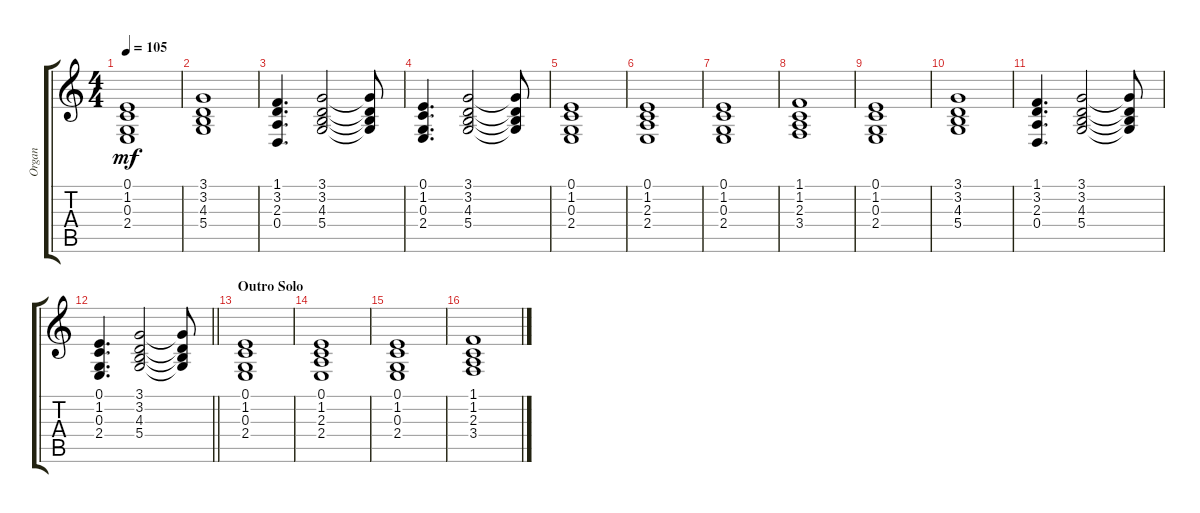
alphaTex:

\track ("Organ" "Organ") {instrument fx8scifi}
\staff {score tabs}
\tuning (E4 B3 G3 D3 A2 E2) {hide}
\ts (4 4)
\tempo 105
\clef g2
\ks c
(0.1 1.2 0.3 2.4).1{dy mf} |
(3.1 3.2 4.3 5.4).1 |
(1.1 3.2 2.3 0.4).4{d} (3.1 3.2 4.3 5.4).2 (3.1{t} 3.2{t} 4.3{t} 5.4{t}).8 |
(0.1 1.2 0.3 2.4).4{d} (3.1 3.2 4.3 5.4).2 (3.1{t} 3.2{t} 4.3{t} 5.4{t}).8 |
(0.1 1.2 0.3 2.4).1 |
(0.1 1.2 2.3 2.4).1 |
(0.1 1.2 0.3 2.4).1 |
(1.1 1.2 2.3 3.4).1 |
(0.1 1.2 0.3 2.4).1 |
(3.1 3.2 4.3 5.4).1 |
(1.1 3.2 2.3 0.4).4{d} (3.1 3.2 4.3 5.4).2 (3.1{t} 3.2{t} 4.3{t} 5.4{t}).8 |
\barLineRight lightlight
(0.1 1.2 0.3 2.4).4{d} (3.1 3.2 4.3 5.4).2 (3.1{t} 3.2{t} 4.3{t} 5.4{t}).8 |
\section ("" "Outro Solo")
(0.1 1.2 0.3 2.4).1 |
(0.1 1.2 2.3 2.4).1 |
(0.1 1.2 0.3 2.4).1 |
(1.1 1.2 2.3 3.4).1
